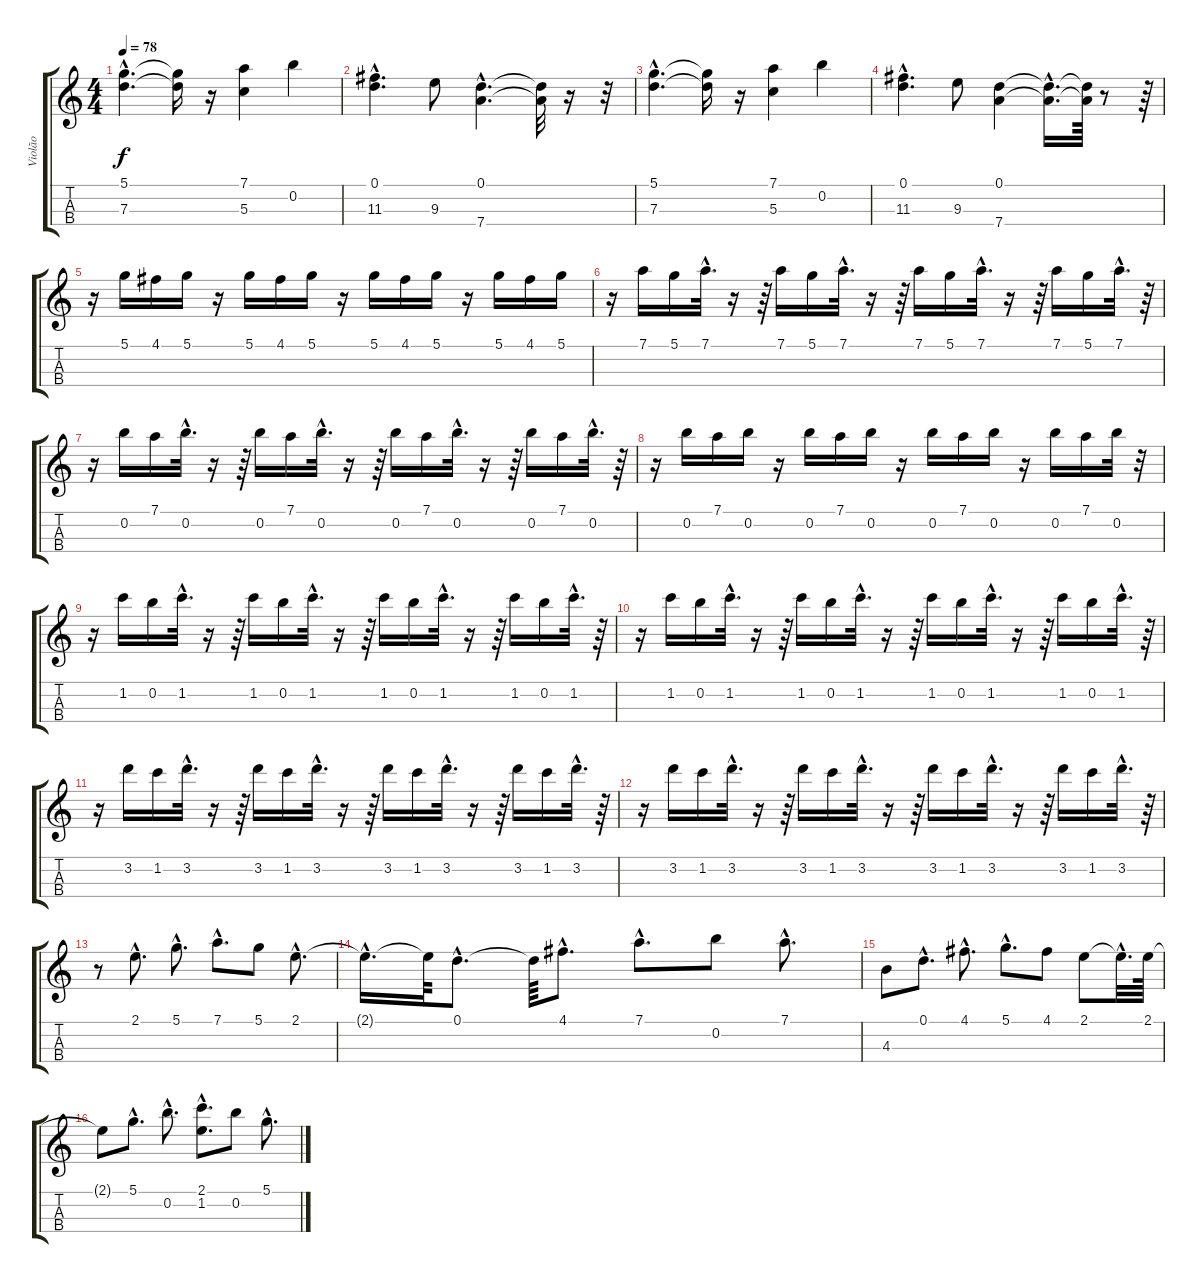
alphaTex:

\track ("Violão" "Violão") {instrument acousticguitarsteel}
\staff {score tabs}
\tuning (D4 B4 G3 D3) {hide}
\ts (4 4)
\tempo 78
\clef g2
\ks c
(5.1{hac} 7.3{hac}).4{d dy f instrument acousticguitarsteel} (5.1{t} 7.3{t}).16 r.16 (7.1 5.3).4 0.2.4 |
(0.1{hac} 11.3{hac}).4{d} 9.3.8 (0.1{hac} 7.4{hac}).4{d} (0.1{t} 7.4{t}).32 r.16 r.32 |
(5.1{hac} 7.3{hac}).4{d} (5.1{t} 7.3{t}).16 r.16 (7.1 5.3).4 0.2.4 |
(0.1{hac} 11.3{hac}).4{d} 9.3.8 (0.1 7.4).4 (0.1{hac t} 7.4{hac t}).16{d} (0.1{t} 7.4{t}).64 r.8 r.64 |
r.16 5.1.16 4.1.16 5.1.16 r.16 5.1.16 4.1.16 5.1.16 r.16 5.1.16 4.1.16 5.1.16 r.16 5.1.16 4.1.16 5.1.16 |
r.16 7.1.16 5.1.16 7.1{hac}.32{d} r.16 r.64 7.1.16 5.1.16 7.1{hac}.32{d} r.16 r.64 7.1.16 5.1.16 7.1{hac}.32{d} r.16 r.64 7.1.16 5.1.16 7.1{hac}.32{d} r.64 |
r.16 0.2.16 7.1.16 0.2{hac}.32{d} r.16 r.64 0.2.16 7.1.16 0.2{hac}.32{d} r.16 r.64 0.2.16 7.1.16 0.2{hac}.32{d} r.16 r.64 0.2.16 7.1.16 0.2{hac}.32{d} r.64 |
r.16 0.2.16 7.1.16 0.2.16 r.16 0.2.16 7.1.16 0.2.16 r.16 0.2.16 7.1.16 0.2.16 r.16 0.2.16 7.1.16 0.2.32 r.32 |
r.16 1.2.16 0.2.16 1.2{hac}.32{d} r.16 r.64 1.2.16 0.2.16 1.2{hac}.32{d} r.16 r.64 1.2.16 0.2.16 1.2{hac}.32{d} r.16 r.64 1.2.16 0.2.16 1.2{hac}.32{d} r.64 |
r.16 1.2.16 0.2.16 1.2{hac}.32{d} r.16 r.64 1.2.16 0.2.16 1.2{hac}.32{d} r.16 r.64 1.2.16 0.2.16 1.2{hac}.32{d} r.16 r.64 1.2.16 0.2.16 1.2{hac}.32{d} r.64 |
r.16 3.2.16 1.2.16 3.2{hac}.32{d} r.16 r.64 3.2.16 1.2.16 3.2{hac}.32{d} r.16 r.64 3.2.16 1.2.16 3.2{hac}.32{d} r.16 r.64 3.2.16 1.2.16 3.2{hac}.32{d} r.64 |
r.16 3.2.16 1.2.16 3.2{hac}.32{d} r.16 r.64 3.2.16 1.2.16 3.2{hac}.32{d} r.16 r.64 3.2.16 1.2.16 3.2{hac}.32{d} r.16 r.64 3.2.16 1.2.16 3.2{hac}.32{d} r.64 |
r.8 2.1{hac}.8{d} 5.1{hac}.8{d} 7.1{hac}.8{d} 5.1.8 2.1{hac}.8{d} |
2.1{hac t}.16{d} 2.1{t}.64 0.1{hac}.8{d} 0.1{t}.64 4.1{hac}.8{d} 7.1{hac}.8{d} 0.2.8 7.1{hac}.8{d} |
4.3.8 0.1{hac}.8{d} 4.1{hac}.8{d} 5.1{hac}.8{d} 4.1.8 2.1.8 2.1{hac t}.32{d} 2.1.64 |
2.1{t}.8 5.1{hac}.8{d} 0.2{hac}.8{d} (2.1{hac} 1.2{hac}).8{d} 0.2.8 5.1{hac}.8{d}
